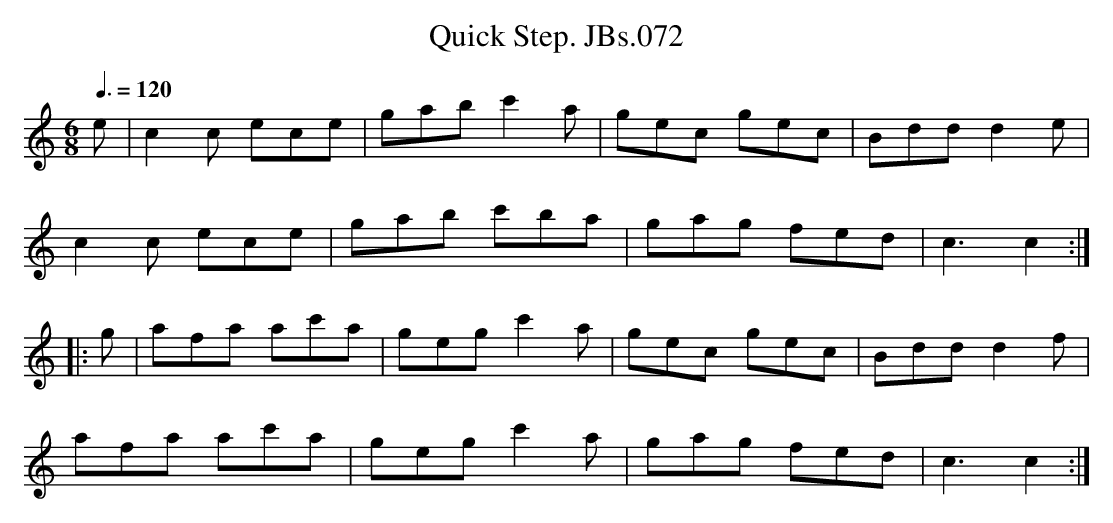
X:1
T:Quick Step. JBs.072
L:1/8
M:6/8
Q:3/8=120
K:C
e|c2c ece|gab c'2a|gec gec|Bdd d2e|!
c2c ece|gab c'ba|gag fed|c3c2:|!
|:g|afa ac'a|geg c'2a|gec gec|Bdd d2f|!
afa ac'a|geg c'2 a|gag fed|c3c2:|
